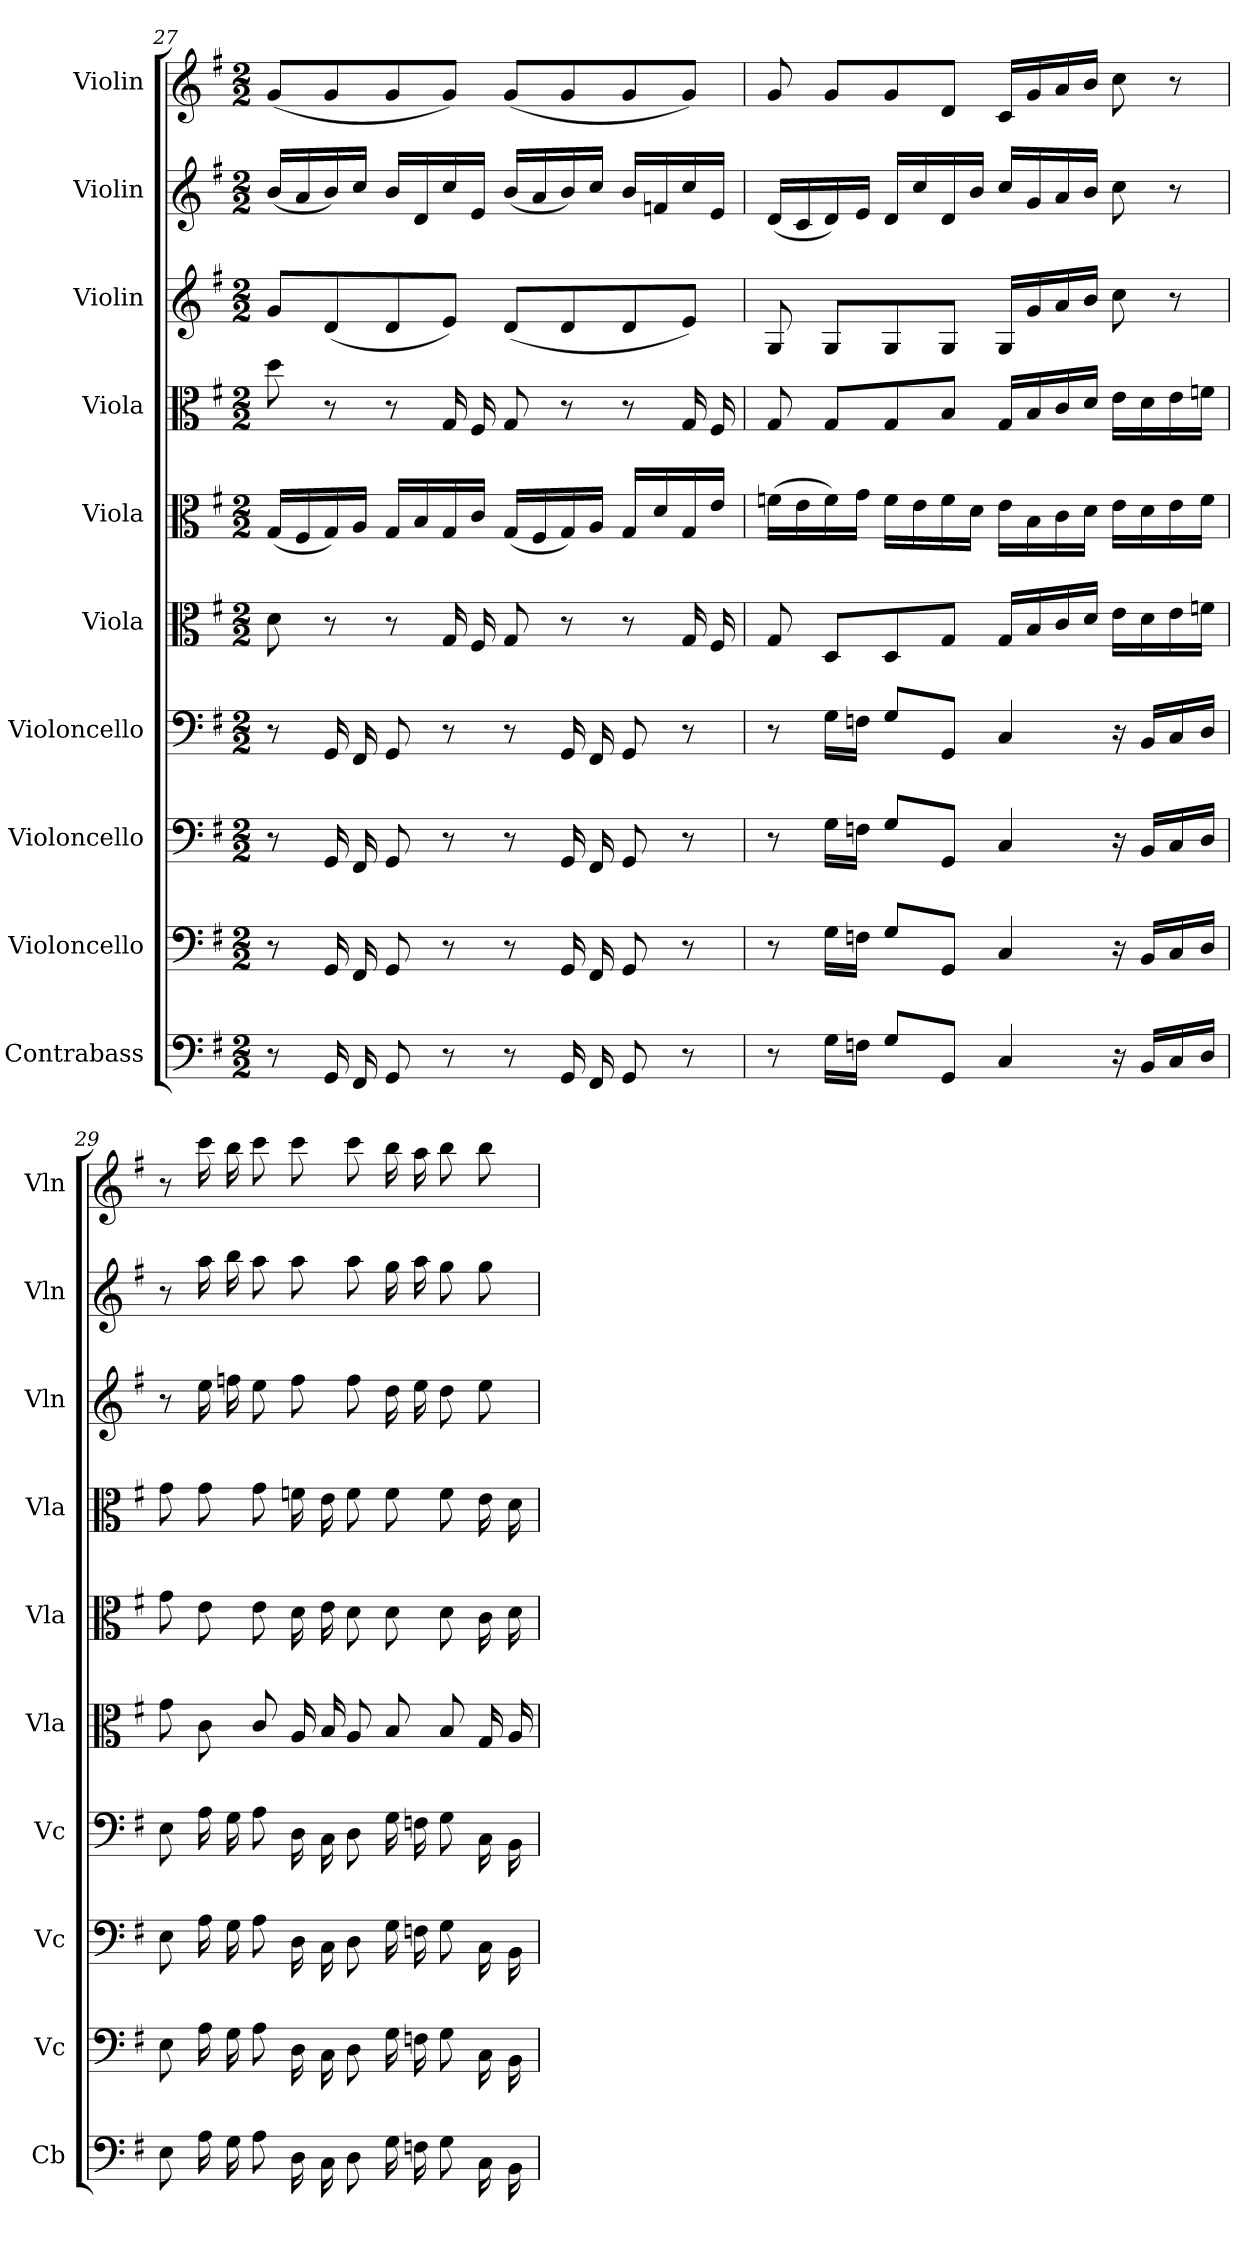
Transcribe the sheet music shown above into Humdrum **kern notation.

**kern	**kern	**kern	**kern	**kern	**kern	**kern	**kern	**kern	**kern
*part10	*part9	*part8	*part7	*part6	*part5	*part4	*part3	*part2	*part1
*staff10	*staff9	*staff8	*staff7	*staff6	*staff5	*staff4	*staff3	*staff2	*staff1
*I"Contrabass	*I"Violoncello	*I"Violoncello	*I"Violoncello	*I"Viola	*I"Viola	*I"Viola	*I"Violin	*I"Violin	*I"Violin
*I'Cb	*I'Vc	*I'Vc	*I'Vc	*I'Vla	*I'Vla	*I'Vla	*I'Vln	*I'Vln	*I'Vln
*clefF4	*clefF4	*clefF4	*clefF4	*clefC3	*clefC3	*clefC3	*clefG2	*clefG2	*clefG2
*k[f#]	*k[f#]	*k[f#]	*k[f#]	*k[f#]	*k[f#]	*k[f#]	*k[f#]	*k[f#]	*k[f#]
*G:	*G:	*G:	*G:	*G:	*G:	*G:	*G:	*G:	*G:
*M2/2	*M2/2	*M2/2	*M2/2	*M2/2	*M2/2	*M2/2	*M2/2	*M2/2	*M2/2
=27	=27	=27	=27	=27	=27	=27	=27	=27	=27
8r	8r	8r	8r	8d\	(16G/LL	8dd\	8g/L	(16b/LL	(8g/L
.	.	.	.	.	16F#/	.	.	16a/	.
16GG/	16GG/	16GG/	16GG/	8r	16G/)	8r	(8d/	16b/)	8g/
16FF#/	16FF#/	16FF#/	16FF#/	.	16A/JJ	.	.	16cc/JJ	.
8GG/	8GG/	8GG/	8GG/	8r	16G/LL	8r	8d/	16b/LL	8g/
.	.	.	.	.	16B/	.	.	16d/	.
8r	8r	8r	8r	16G/	16G/	16G/	8e/J)	16cc/	8g/J)
.	.	.	.	16F#/	16c/JJ	16F#/	.	16e/JJ	.
8r	8r	8r	8r	8G/	(16G/LL	8G/	(8d/L	(16b/LL	(8g/L
.	.	.	.	.	16F#/	.	.	16a/	.
16GG/	16GG/	16GG/	16GG/	8r	16G/)	8r	8d/	16b/)	8g/
16FF#/	16FF#/	16FF#/	16FF#/	.	16A/JJ	.	.	16cc/JJ	.
8GG/	8GG/	8GG/	8GG/	8r	16G/LL	8r	8d/	16b/LL	8g/
.	.	.	.	.	16d/	.	.	16fn/	.
8r	8r	8r	8r	16G/	16G/	16G/	8e/J)	16cc/	8g/J)
.	.	.	.	16F#/	16e/JJ	16F#/	.	16e/JJ	.
=28	=28	=28	=28	=28	=28	=28	=28	=28	=28
8r	8r	8r	8r	8G/	(16fn\LL	8G/	8G/	(16d/LL	8g/
.	.	.	.	.	16e\	.	.	16c/	.
16G\LL	16G\LL	16G\LL	16G\LL	8D/L	16f\)	8G/L	8G/L	16d/)	8g/L
16Fn\JJ	16Fn\JJ	16Fn\JJ	16Fn\JJ	.	16g\JJ	.	.	16e/JJ	.
8G/L	8G/L	8G/L	8G/L	8D/	16f\LL	8G/	8G/	16d/LL	8g/
.	.	.	.	.	16e\	.	.	16cc/	.
8GG/J	8GG/J	8GG/J	8GG/J	8G/J	16f\	8B/J	8G/J	16d/	8d/J
.	.	.	.	.	16d\JJ	.	.	16b/JJ	.
4C/	4C/	4C/	4C/	16G/LL	16e\LL	16G/LL	16G/LL	16cc/LL	16c/LL
.	.	.	.	16B/	16B\	16B/	16g/	16g/	16g/
.	.	.	.	16c/	16c\	16c/	16a/	16a/	16a/
.	.	.	.	16d/JJ	16d\JJ	16d/JJ	16b/JJ	16b/JJ	16b/JJ
16r	16r	16r	16r	16e\LL	16e\LL	16e\LL	8cc\	8cc\	8cc\
16BB/LL	16BB/LL	16BB/LL	16BB/LL	16d\	16d\	16d\	.	.	.
16C/	16C/	16C/	16C/	16e\	16e\	16e\	8r	8r	8r
16D/JJ	16D/JJ	16D/JJ	16D/JJ	16fn\JJ	16f\JJ	16fn\JJ	.	.	.
=29	=29	=29	=29	=29	=29	=29	=29	=29	=29
8E\	8E\	8E\	8E\	8g\	8g\	8g\	8r	8r	8r
16A\	16A\	16A\	16A\	8c\	8e\	8g\	16ee\	16aa\	16ccc\
16G\	16G\	16G\	16G\	.	.	.	16ffn\	16bb\	16bb\
8A\	8A\	8A\	8A\	8c/	8e\	8g\	8ee\	8aa\	8ccc\
16D\	16D\	16D\	16D\	16A/	16d\	16fn\	8ff\	8aa\	8ccc\
16C\	16C\	16C\	16C\	16B/	16e\	16e\	.	.	.
8D\	8D\	8D\	8D\	8A/	8d\	8f\	8ff\	8aa\	8ccc\
16G\	16G\	16G\	16G\	8B/	8d\	8f\	16dd\	16gg\	16bb\
16Fn\	16Fn\	16Fn\	16Fn\	.	.	.	16ee\	16aa\	16aa\
8G\	8G\	8G\	8G\	8B/	8d\	8f\	8dd\	8gg\	8bb\
16C\	16C\	16C\	16C\	16G/	16c\	16e\	8ee\	8gg\	8bb\
16BB\	16BB\	16BB\	16BB\	16A/	16d\	16d\	.	.	.
=	=	=	=	=	=	=	=	=	=
*-	*-	*-	*-	*-	*-	*-	*-	*-	*-
